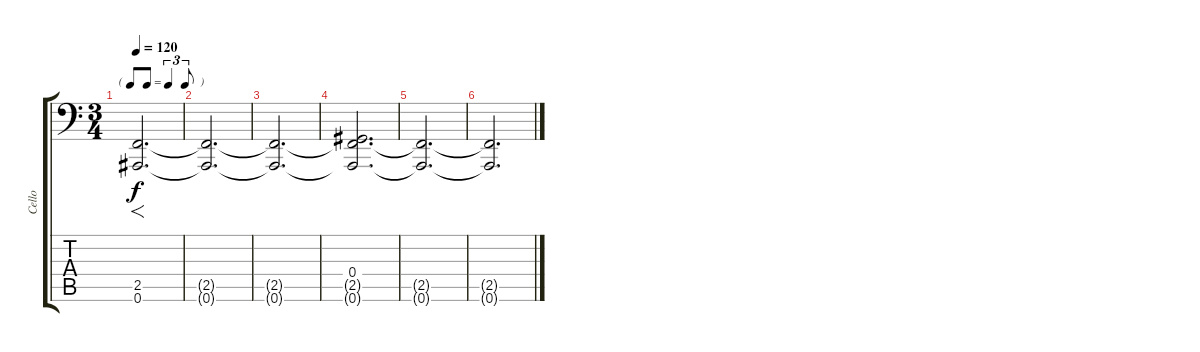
\track ("Cello" "Cello") {instrument cello}
\staff {score tabs}
\tuning (Bb3 F3 Db3 Ab2 Eb2 Bb1) {hide}
\ts (3 4)
\tf triplet8th
\tempo 120
\clef f4
\ks c
(2.5 0.6).2{f d dy f} |
(2.5{t} 0.6{t}).2{d} |
(2.5{t} 0.6{t}).2{d} |
(0.4 2.5{t} 0.6{t}).2{d} |
(2.5{t} 0.6{t}).2{d} |
(2.5{t} 0.6{t}).2{d}
